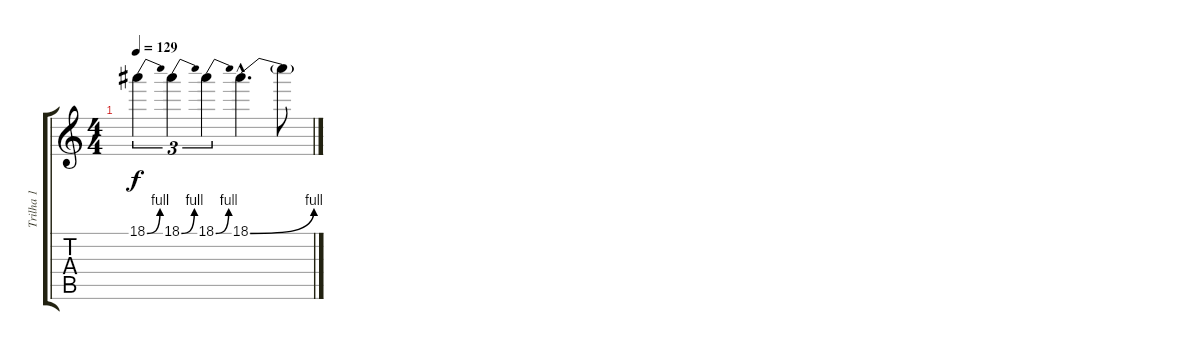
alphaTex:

\track ("Trilha 1" "Trilha 1") {instrument distortionguitar}
\staff {score tabs}
\tuning (E4 B3 G3 D3 A2 E2) {hide}
\ts (4 4)
\tempo 129
\clef g2
\ks c
18.1{be (bend 0 0 60 4)}.4{tu (3 2) dy f} 18.1{be (bend 0 0 60 4)}.4{tu (3 2)} 18.1{be (bend 0 0 60 4)}.4{tu (3 2)} 18.1{be (bend 0 0 60 4) hac}.4{d} 18.1{t}.8
